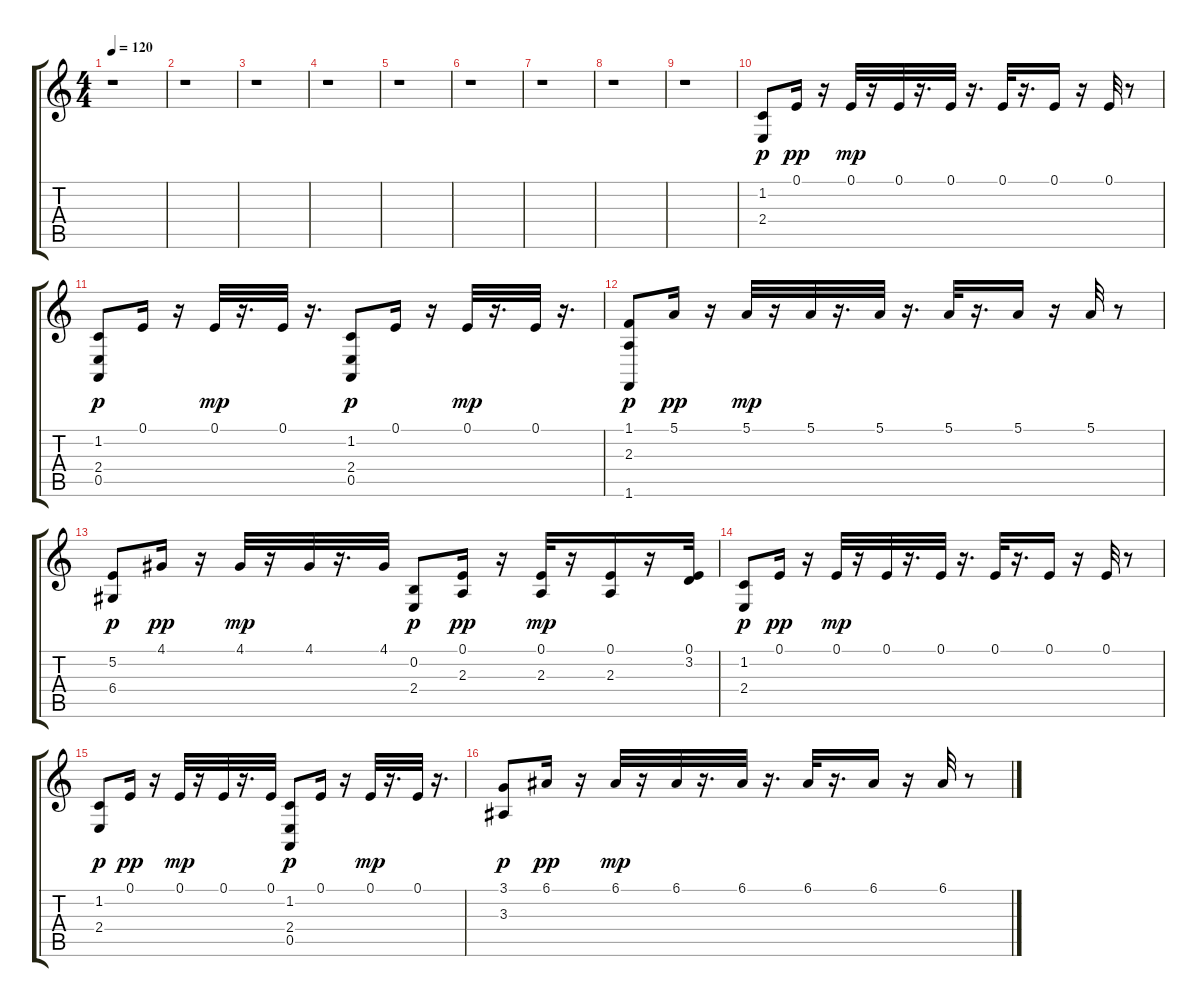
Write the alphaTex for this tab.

\track "" {instrument stringensemble1}
\staff {score tabs}
\tuning (E4 B3 G3 D3 A2 E2) {hide}
\ts (4 4)
\tempo 120
\clef g2
\ks c
r.1{dy p} |
r.1 |
r.1 |
r.1 |
r.1 |
r.1 |
r.1 |
r.1 |
r.1 |
(1.2 2.4).8 0.1.16{dy pp} r.16 0.1.32{dy mp} r.16 0.1.32 r.16{d} 0.1.32 r.16{d} 0.1.32 r.16{d} 0.1.16 r.16 0.1.32 r.8 |
(1.2 2.4 0.5).8{dy p} 0.1.16 r.16 0.1.32{dy mp} r.16{d} 0.1.32 r.16{d} (1.2 2.4 0.5).8{dy p} 0.1.16 r.16 0.1.32{dy mp} r.16{d} 0.1.32 r.16{d} |
(1.1 2.3 1.6).8{dy p} 5.1.16{dy pp} r.16 5.1.32{dy mp} r.16 5.1.32 r.16{d} 5.1.32 r.16{d} 5.1.32 r.16{d} 5.1.16 r.16 5.1.32 r.8 |
(5.2 6.4).8{dy p} 4.1.16{dy pp} r.16 4.1.32{dy mp} r.16 4.1.32 r.16{d} 4.1.32 (0.2 2.4).8{dy p} (0.1 2.3).16{dy pp} r.16 (0.1 2.3).32{dy mp} r.16 (0.1 2.3).16 r.16 (0.1 3.2).32 |
(1.2 2.4).8{dy p} 0.1.16{dy pp} r.16 0.1.32{dy mp} r.16 0.1.32 r.16{d} 0.1.32 r.16{d} 0.1.32 r.16{d} 0.1.16 r.16 0.1.32 r.8 |
(1.2 2.4).8{dy p} 0.1.16{dy pp} r.16 0.1.32{dy mp} r.16 0.1.32 r.16{d} 0.1.32 (1.2 2.4 0.5).8{dy p} 0.1.16 r.16 0.1.32{dy mp} r.16{d} 0.1.32 r.16{d} |
(3.1 3.3).8{dy p} 6.1.16{dy pp} r.16 6.1.32{dy mp} r.16 6.1.32 r.16{d} 6.1.32 r.16{d} 6.1.32 r.16{d} 6.1.16 r.16 6.1.32 r.8
